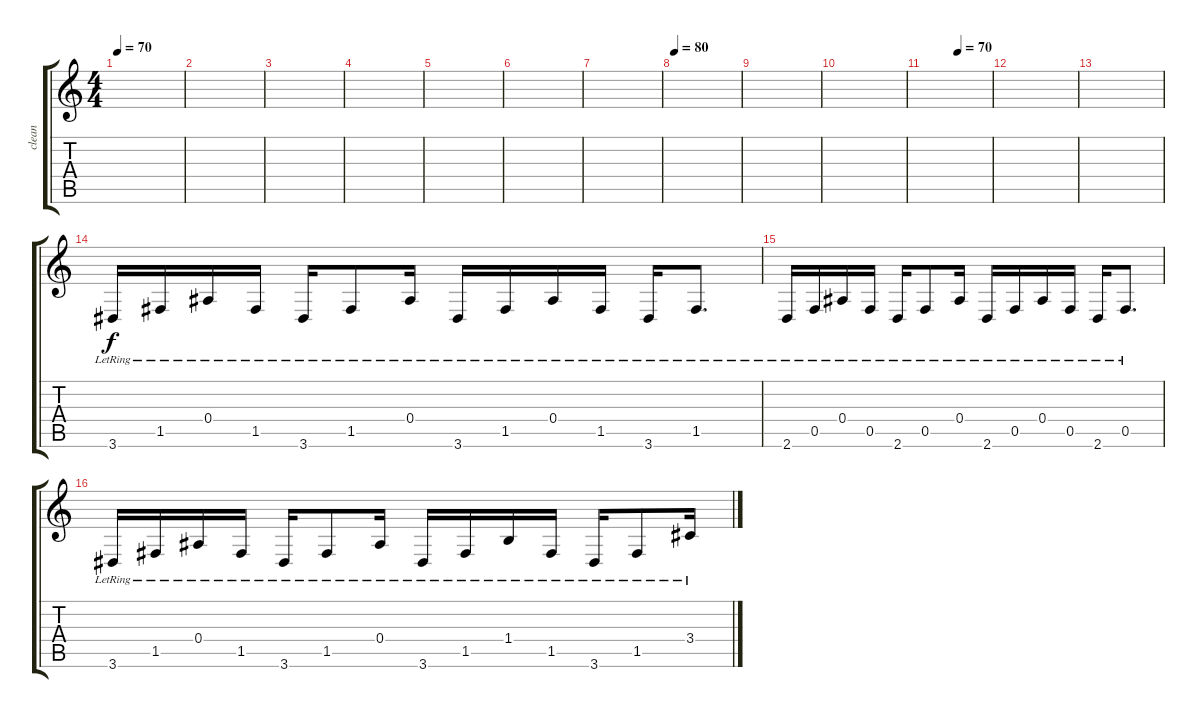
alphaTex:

\track ("clean" "clean") {instrument electricguitarjazz}
\staff {score tabs}
\tuning (C4 G3 Eb3 Bb2 F2 C2) {hide}
\ts (4 4)
\tempo 70
\clef g2
\ks c
|
|
|
|
|
|
|
\tempo 80
|
|
|
\tempo (70 0.5)
|
|
|
3.6{lr}.16 1.5{lr}.16 0.4{lr}.16 1.5{lr}.16 3.6{lr}.16 1.5{lr}.8 0.4{lr}.16 3.6{lr}.16 1.5{lr}.16 0.4{lr}.16 1.5{lr}.16 3.6{lr}.16 1.5{lr}.8{d} |
2.6{lr}.16 0.5{lr}.16 0.4{lr}.16 0.5{lr}.16 2.6{lr}.16 0.5{lr}.8 0.4{lr}.16 2.6{lr}.16 0.5{lr}.16 0.4{lr}.16 0.5{lr}.16 2.6{lr}.16 0.5{lr}.8{d} |
3.6{lr}.16 1.5{lr}.16 0.4{lr}.16 1.5{lr}.16 3.6{lr}.16 1.5{lr}.8 0.4{lr}.16 3.6{lr}.16 1.5{lr}.16 1.4{lr}.16 1.5{lr}.16 3.6{lr}.16 1.5{lr}.8 3.4{lr}.16
